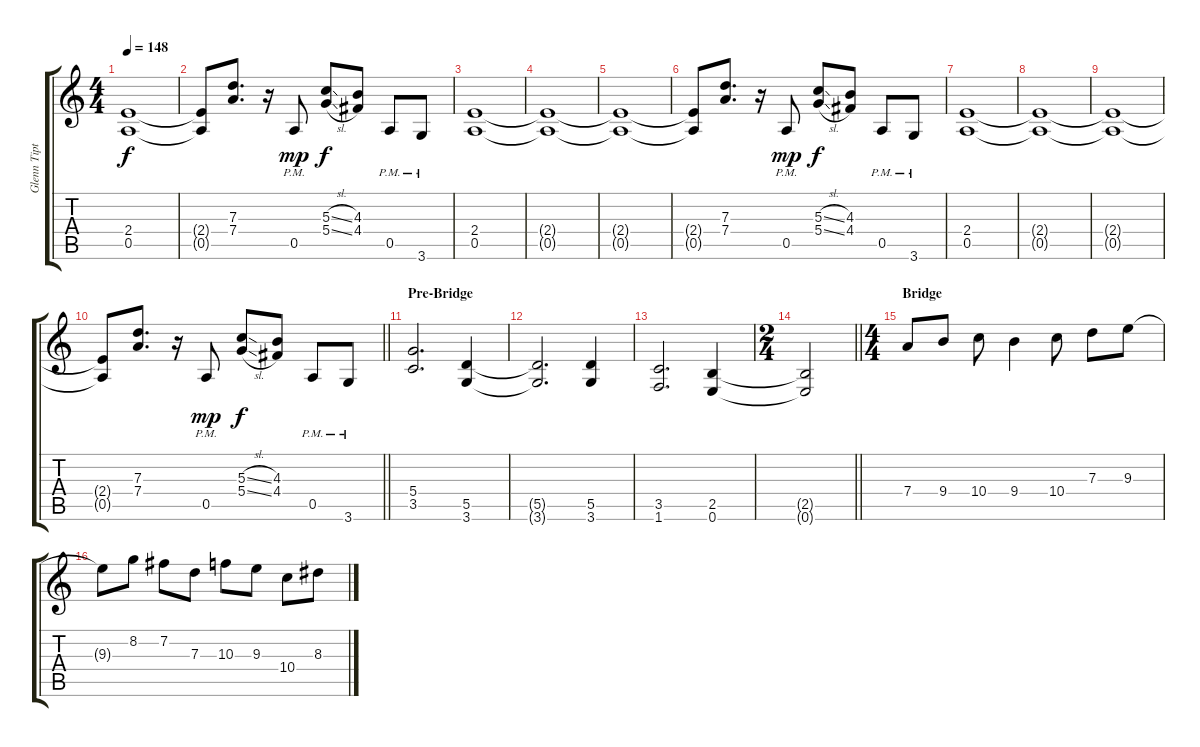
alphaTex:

\track ("Glenn Tipton" "Glenn Tipt") {instrument distortionguitar}
\staff {score tabs}
\tuning (E4 B3 G3 D3 A2 E2) {hide}
\ts (4 4)
\tempo 148
\clef g2
\ks c
(2.4{t} 0.5{t}).1{dy f} |
(2.4{t} 0.5{t}).8 (7.3 7.4).8{d} r.16 0.5{pm}.8{dy mp} (5.3{sl} 5.4{sl}).8{dy f} (4.3 4.4).8 0.5{pm}.8 3.6{pm}.8 |
(2.4 0.5).1 |
(2.4{t} 0.5{t}).1 |
(2.4{t} 0.5{t}).1 |
(2.4{t} 0.5{t}).8 (7.3 7.4).8{d} r.16 0.5{pm}.8{dy mp} (5.3{sl} 5.4{sl}).8{dy f} (4.3 4.4).8 0.5{pm}.8 3.6{pm}.8 |
(2.4 0.5).1 |
(2.4{t} 0.5{t}).1 |
(2.4{t} 0.5{t}).1 |
\barLineRight lightlight
(2.4{t} 0.5{t}).8 (7.3 7.4).8{d} r.16 0.5{pm}.8{dy mp} (5.3{sl} 5.4{sl}).8{dy f} (4.3 4.4).8 0.5{pm}.8 3.6{pm}.8 |
\section ("" "Pre-Bridge")
(5.4 3.5).2{d} (5.5 3.6).4 |
(5.5{t} 3.6{t}).2{d} (5.5 3.6).4 |
(3.5 1.6).2{d} (2.5 0.6).4 |
\ts (2 4)
\barLineRight lightlight
(2.5{t} 0.6{t}).2 |
\ts (4 4)
\section ("" "Bridge")
7.4.8 9.4.8 10.4.8 9.4.4 10.4.8 7.3.8 9.3.8 |
9.3{t}.8 8.2.8 7.2.8 7.3.8 10.3.8 9.3.8 10.4.8 8.3.8
